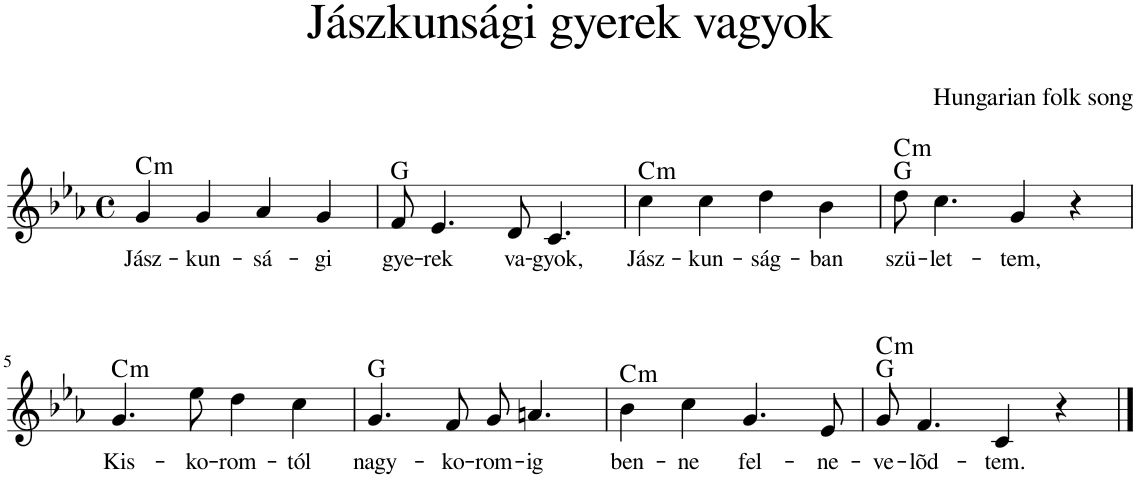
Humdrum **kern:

**kern	**text	**harte
*part1	*part1	*part1
*staff1	*staff1	*
*I"Piano	*	*
*I'Pno	*	*
*clefG2	*	*
*k[b-e-a-]	*	*
*M4/4	*	*
*met(c)	*	*
=1	=1	=1
!	!LO:LY:b	!LO:H:kt=m
4g/	Jász-	C:min
!	!LO:LY:b	!
4g/	-kun-	.
!	!LO:LY:b	!
4a-/	-sá-	.
!	!LO:LY:b	!
4g/	-gi	.
=2	=2	=2
!	!LO:LY:b	!
8f/	gye-	G:maj
!	!LO:LY:b	!
4.e-/	-rek	.
!	!LO:LY:b	!
8d/	va-	.
!	!LO:LY:b	!
4.c/	-gyok,	.
=3	=3	=3
!	!LO:LY:b	!LO:H:kt=m
4cc\	Jász-	C:min
!	!LO:LY:b	!
4cc\	-kun-	.
!	!LO:LY:b	!
4dd\	-ság-	.
!	!LO:LY:b	!
4b-\	-ban	.
=4	=4	=4
!	!LO:LY:b	!LO:H:n=2:kt=m
8dd\	szü-	G:maj C:min
!	!LO:LY:b	!
4.cc\	-let-	.
!	!LO:LY:b	!
4g/	-tem,	.
4r	.	.
!!LO:LB:g=z
=5	=5	=5
!	!LO:LY:b	!LO:H:kt=m
4.g/	Kis-	C:min
!	!LO:LY:b	!
8ee-\	-ko-	.
!	!LO:LY:b	!
4dd\	-rom-	.
!	!LO:LY:b	!
4cc\	-tól	.
=6	=6	=6
!	!LO:LY:b	!
4.g/	nagy-	G:maj
!	!LO:LY:b	!
8f/	-ko-	.
!	!LO:LY:b	!
8g/	-rom-	.
!	!LO:LY:b	!
4.an/	-ig	.
=7	=7	=7
!	!LO:LY:b	!LO:H:kt=m
4b-\	ben-	C:min
!	!LO:LY:b	!
4cc\	-ne	.
!	!LO:LY:b	!
4.g/	fel-	.
!	!LO:LY:b	!
8e-/	-ne-	.
=8	=8	=8
!	!LO:LY:b	!LO:H:n=2:kt=m
8g/	-ve-	G:maj C:min
!	!LO:LY:b	!
4.f/	-lõd-	.
!	!LO:LY:b	!
4c/	-tem.	.
4r	.	.
==	==	==
*-	*-	*-
